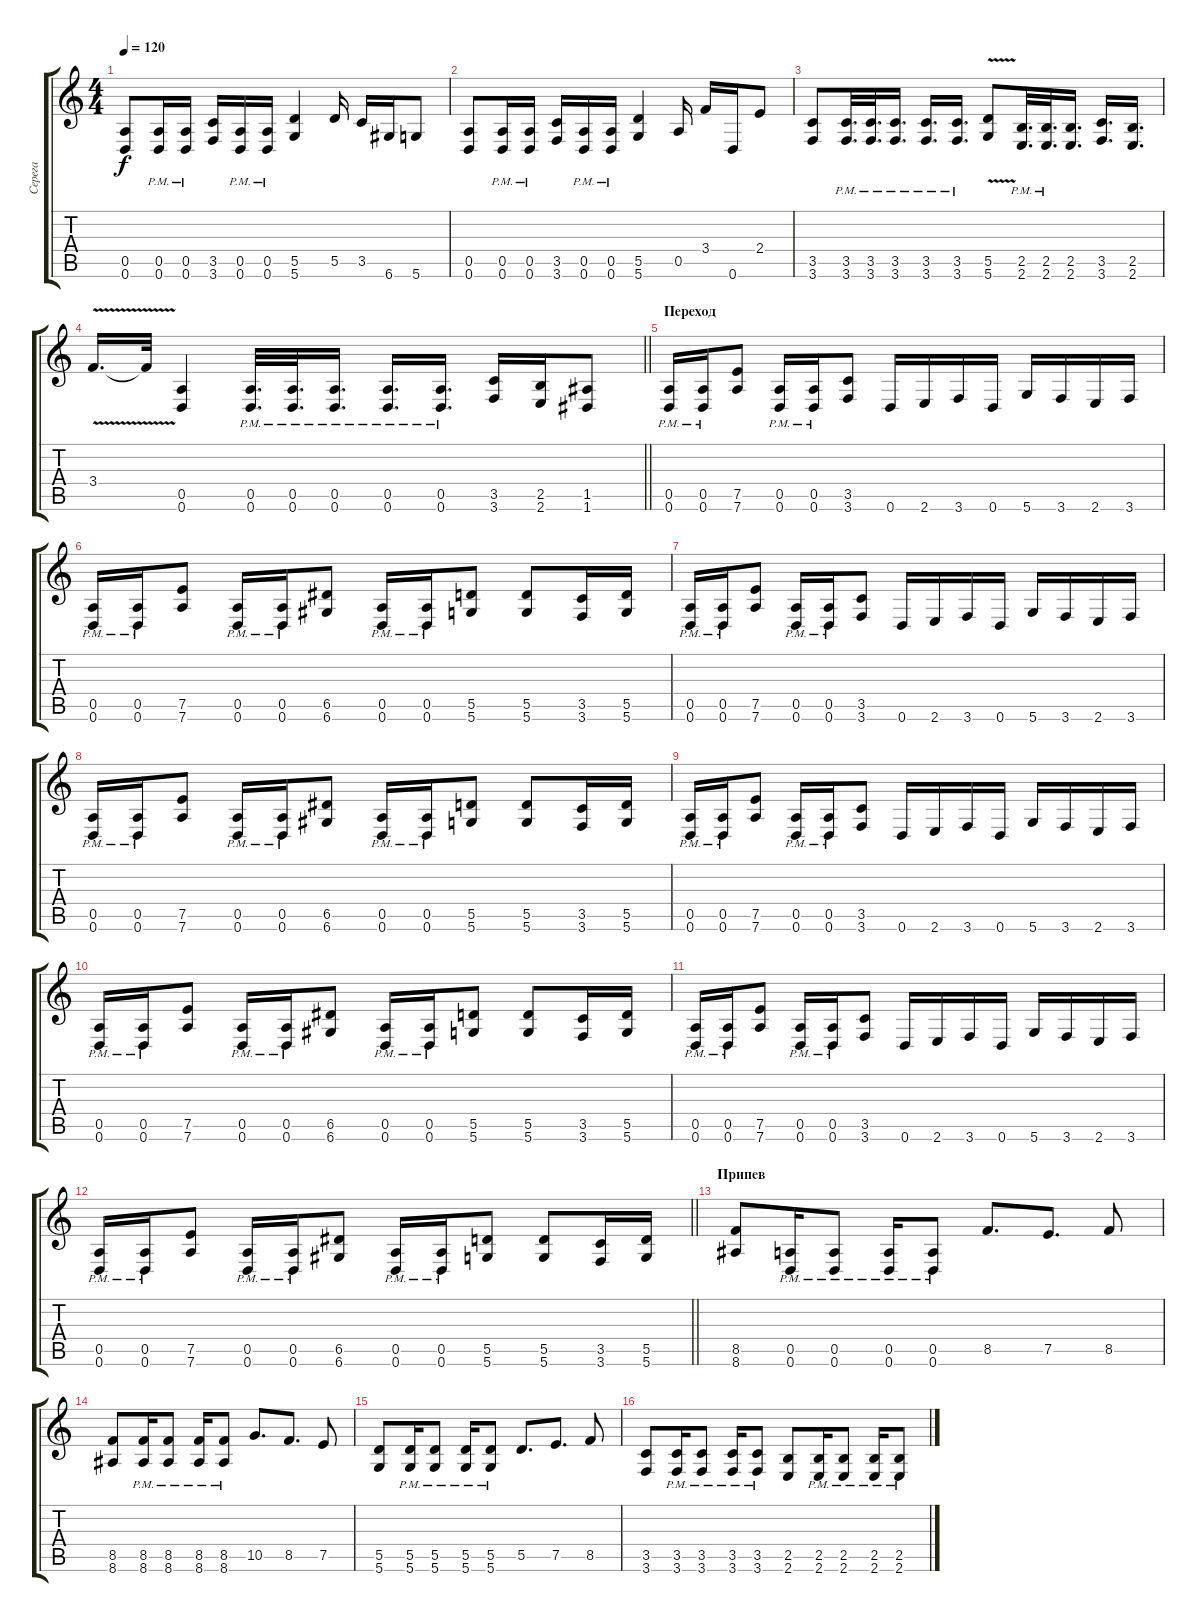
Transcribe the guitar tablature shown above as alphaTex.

\track ("Серега" "Серега") {instrument distortionguitar}
\staff {score tabs}
\tuning (E4 B3 G3 D3 A2 D2) {hide}
\ts (4 4)
\tempo 120
\clef g2
\ks c
(0.5 0.6).8{dy f} (0.5{pm} 0.6{pm}).16 (0.5{pm} 0.6{pm}).16 (3.5 3.6).16 (0.5{pm} 0.6{pm}).16 (0.5{pm} 0.6{pm}).16 (5.5 5.6).4 5.5.16 3.5.16 6.6.16 5.6.8 |
(0.5 0.6).8 (0.5{pm} 0.6{pm}).16 (0.5{pm} 0.6{pm}).16 (3.5 3.6).16 (0.5{pm} 0.6{pm}).16 (0.5{pm} 0.6{pm}).16 (5.5 5.6).4 0.5.16 3.4.16 0.6.16 2.4.8 |
(3.5 3.6).8 (3.5{pm} 3.6{pm}).32{d} (3.5{pm} 3.6{pm}).32{d} (3.5{pm} 3.6{pm}).16{d} (3.5{pm} 3.6{pm}).16{d} (3.5{pm} 3.6{pm}).16{d} (5.5{v} 5.6{v}).8 (2.5{pm} 2.6{pm}).32{d} (2.5{pm} 2.6{pm}).32{d} (2.5 2.6).16{d} (3.5 3.6).16{d} (2.5 2.6).16{d} |
\barLineRight lightlight
3.4{v}.16{d} 3.4{t}.32 (0.5 0.6).4 (0.5{pm} 0.6{pm}).32{d} (0.5{pm} 0.6{pm}).32{d} (0.5{pm} 0.6{pm}).16{d} (0.5{pm} 0.6{pm}).16{d} (0.5{pm} 0.6{pm}).16{d} (3.5 3.6).16 (2.5 2.6).16 (1.5 1.6).8 |
\section ("" "Переход")
(0.5{pm} 0.6{pm}).16 (0.5{pm} 0.6{pm}).16 (7.5 7.6).8 (0.5{pm} 0.6{pm}).16 (0.5{pm} 0.6{pm}).16 (3.5 3.6).8 0.6.16 2.6.16 3.6.16 0.6.16 5.6.16 3.6.16 2.6.16 3.6.16 |
(0.5{pm} 0.6{pm}).16 (0.5{pm} 0.6{pm}).16 (7.5 7.6).8 (0.5{pm} 0.6{pm}).16 (0.5{pm} 0.6{pm}).16 (6.5 6.6).8 (0.5{pm} 0.6{pm}).16 (0.5{pm} 0.6{pm}).16 (5.5 5.6).8 (5.5 5.6).8 (3.5 3.6).16 (5.5 5.6).16 |
(0.5{pm} 0.6{pm}).16 (0.5{pm} 0.6{pm}).16 (7.5 7.6).8 (0.5{pm} 0.6{pm}).16 (0.5{pm} 0.6{pm}).16 (3.5 3.6).8 0.6.16 2.6.16 3.6.16 0.6.16 5.6.16 3.6.16 2.6.16 3.6.16 |
(0.5{pm} 0.6{pm}).16 (0.5{pm} 0.6{pm}).16 (7.5 7.6).8 (0.5{pm} 0.6{pm}).16 (0.5{pm} 0.6{pm}).16 (6.5 6.6).8 (0.5{pm} 0.6{pm}).16 (0.5{pm} 0.6{pm}).16 (5.5 5.6).8 (5.5 5.6).8 (3.5 3.6).16 (5.5 5.6).16 |
(0.5{pm} 0.6{pm}).16 (0.5{pm} 0.6{pm}).16 (7.5 7.6).8 (0.5{pm} 0.6{pm}).16 (0.5{pm} 0.6{pm}).16 (3.5 3.6).8 0.6.16 2.6.16 3.6.16 0.6.16 5.6.16 3.6.16 2.6.16 3.6.16 |
(0.5{pm} 0.6{pm}).16 (0.5{pm} 0.6{pm}).16 (7.5 7.6).8 (0.5{pm} 0.6{pm}).16 (0.5{pm} 0.6{pm}).16 (6.5 6.6).8 (0.5{pm} 0.6{pm}).16 (0.5{pm} 0.6{pm}).16 (5.5 5.6).8 (5.5 5.6).8 (3.5 3.6).16 (5.5 5.6).16 |
(0.5{pm} 0.6{pm}).16 (0.5{pm} 0.6{pm}).16 (7.5 7.6).8 (0.5{pm} 0.6{pm}).16 (0.5{pm} 0.6{pm}).16 (3.5 3.6).8 0.6.16 2.6.16 3.6.16 0.6.16 5.6.16 3.6.16 2.6.16 3.6.16 |
\barLineRight lightlight
(0.5{pm} 0.6{pm}).16 (0.5{pm} 0.6{pm}).16 (7.5 7.6).8 (0.5{pm} 0.6{pm}).16 (0.5{pm} 0.6{pm}).16 (6.5 6.6).8 (0.5{pm} 0.6{pm}).16 (0.5{pm} 0.6{pm}).16 (5.5 5.6).8 (5.5 5.6).8 (3.5 3.6).16 (5.5 5.6).16 |
\section ("" "Припев")
(8.5 8.6).8 (0.5{pm} 0.6{pm}).16 (0.5{pm} 0.6{pm}).8 (0.5{pm} 0.6{pm}).16 (0.5{pm} 0.6{pm}).8 8.5.8{d} 7.5.8{d} 8.5.8 |
(8.5 8.6).8 (8.5{pm} 8.6{pm}).16 (8.5{pm} 8.6{pm}).8 (8.5{pm} 8.6{pm}).16 (8.5{pm} 8.6{pm}).8 10.5.8{d} 8.5.8{d} 7.5.8 |
(5.5 5.6).8 (5.5{pm} 5.6{pm}).16 (5.5{pm} 5.6{pm}).8 (5.5{pm} 5.6{pm}).16 (5.5{pm} 5.6{pm}).8 5.5.8{d} 7.5.8{d} 8.5.8 |
(3.5 3.6).8 (3.5{pm} 3.6{pm}).16 (3.5{pm} 3.6{pm}).8 (3.5{pm} 3.6{pm}).16 (3.5{pm} 3.6{pm}).8 (2.5 2.6).8 (2.5{pm} 2.6{pm}).16 (2.5{pm} 2.6{pm}).8 (2.5{pm} 2.6{pm}).16 (2.5{pm} 2.6{pm}).8
